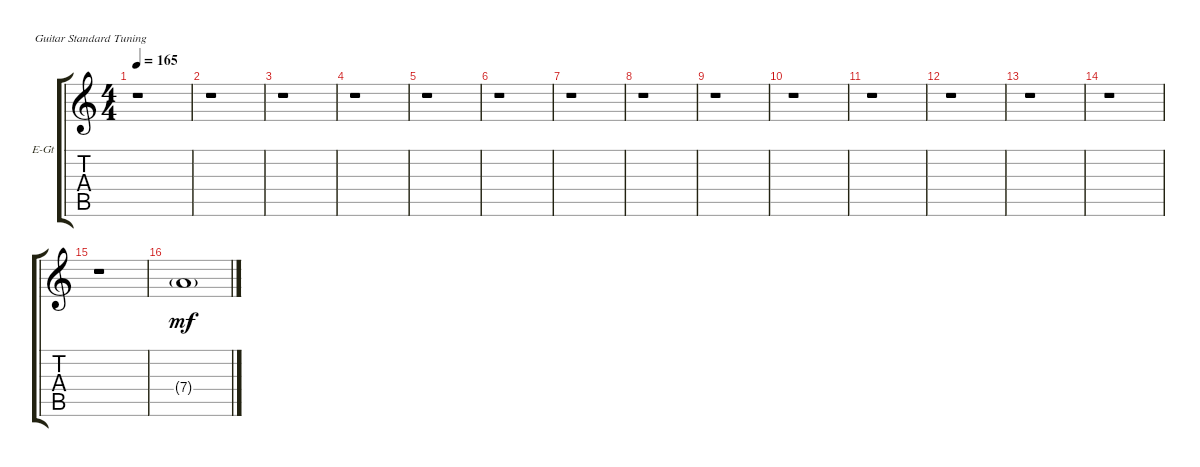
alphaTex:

\defaultSystemsLayout 4
\bracketExtendMode groupsimilarinstruments
\firstSystemTrackNameOrientation horizontal
\otherSystemsTrackNameOrientation horizontal
\track ("Electric Guitar" "E-Gt") {instrument electricguitarclean}
\staff {score tabs}
\tuning (E4 B3 G3 D3 A2 E2)
\ts (4 4)
\tempo 165
\clef g2
\ks c
r.1{dy f} |
r.1 |
r.1 |
r.1 |
r.1 |
r.1 |
r.1 |
r.1 |
r.1 |
r.1 |
r.1 |
r.1 |
r.1 |
r.1 |
r.1 |
7.4{g}.1{dy mf}
